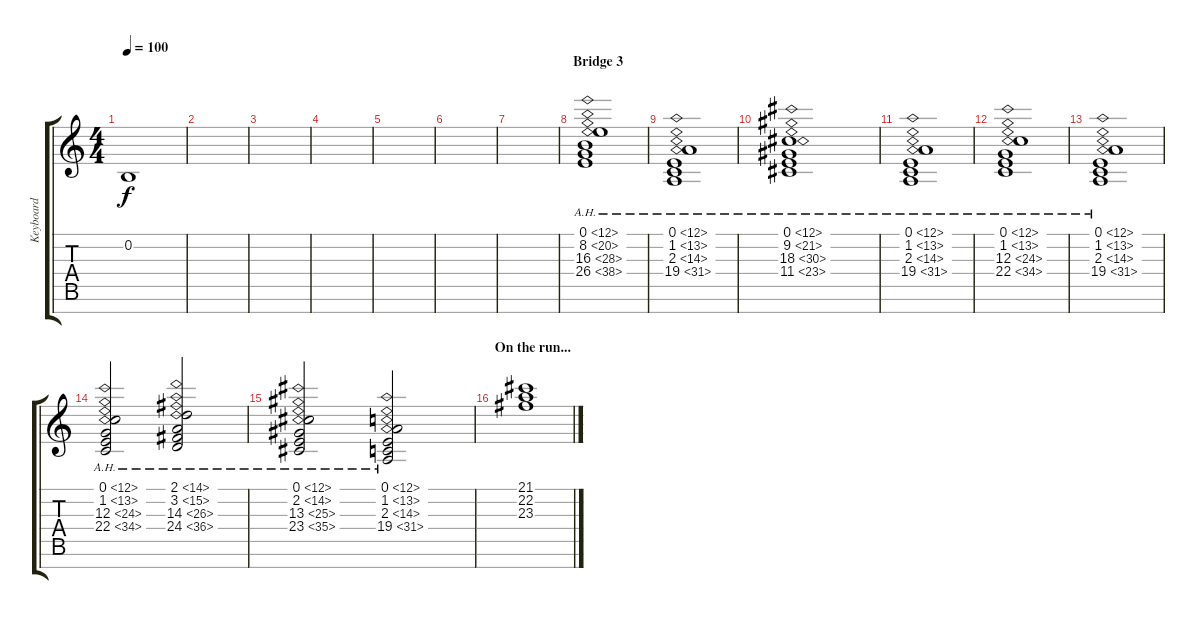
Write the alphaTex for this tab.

\track ("Keyboard" "Keyboard") {instrument rockorgan}
\staff {score tabs}
\tuning (E4 B3 G3 D3 A2 E2 B1) {hide}
\ts (4 4)
\tempo 100
\clef g2
\ks c
0.2{t}.1{dy f} |
|
|
|
|
|
|
\section ("" "Bridge 3")
(0.1{ah 12} 8.2{ah 12} 16.3{ah 12} 26.4{ah 12}).1{instrument rockorgan} |
(0.1{ah 12} 1.2{ah 12} 2.3{ah 12} 19.4{ah 12}).1 |
(0.1{ah 12} 9.2{ah 12} 18.3{ah 12} 11.4{ah 12}).1 |
(0.1{ah 12} 1.2{ah 12} 2.3{ah 12} 19.4{ah 12}).1 |
(0.1{ah 12} 1.2{ah 12} 12.3{ah 12} 22.4{ah 12}).1 |
(0.1{ah 12} 1.2{ah 12} 2.3{ah 12} 19.4{ah 12}).1 |
(0.1{ah 12} 1.2{ah 12} 12.3{ah 12} 22.4{ah 12}).2 (2.1{ah 12} 3.2{ah 12} 14.3{ah 12} 24.4{ah 12}).2 |
(0.1{ah 12} 2.2{ah 12} 13.3{ah 12} 23.4{ah 12}).2 (0.1{ah 12} 1.2{ah 12} 2.3{ah 12} 19.4{ah 12}).2 |
\section ("" "On the run...")
(21.1 22.2 23.3).1{volume 11}
